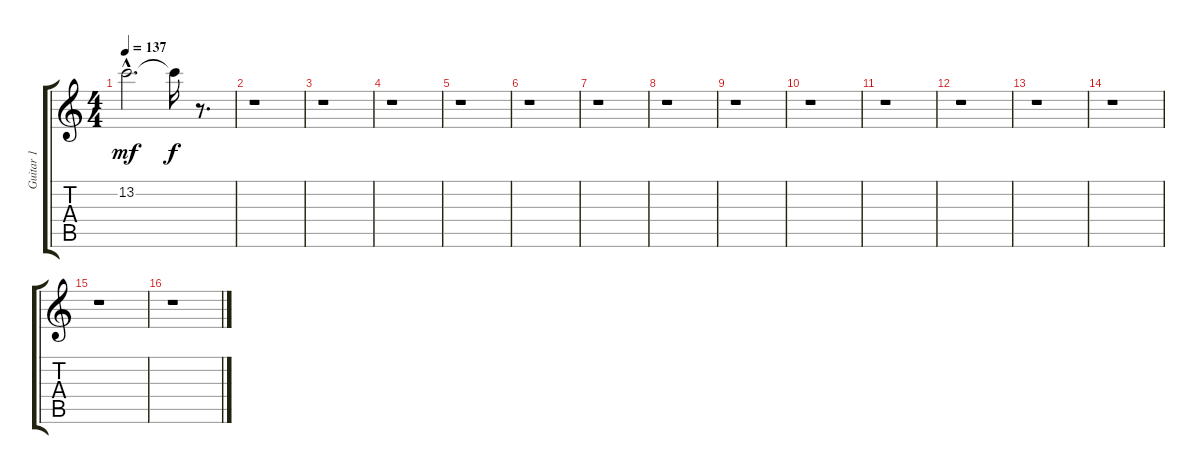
\track ("Guitar 1" "Guitar 1") {instrument overdrivenguitar}
\staff {score tabs}
\tuning (E4 B3 G3 D3 A2 E2) {hide}
\ts (4 4)
\tempo 137
\clef g2
\ks c
13.2{hac}.2{d dy mf} 13.2{t}.16{dy f} r.8{d} |
r.1 |
r.1 |
r.1 |
r.1 |
r.1 |
r.1 |
r.1 |
r.1 |
r.1 |
r.1 |
r.1 |
r.1 |
r.1 |
r.1 |
r.1
